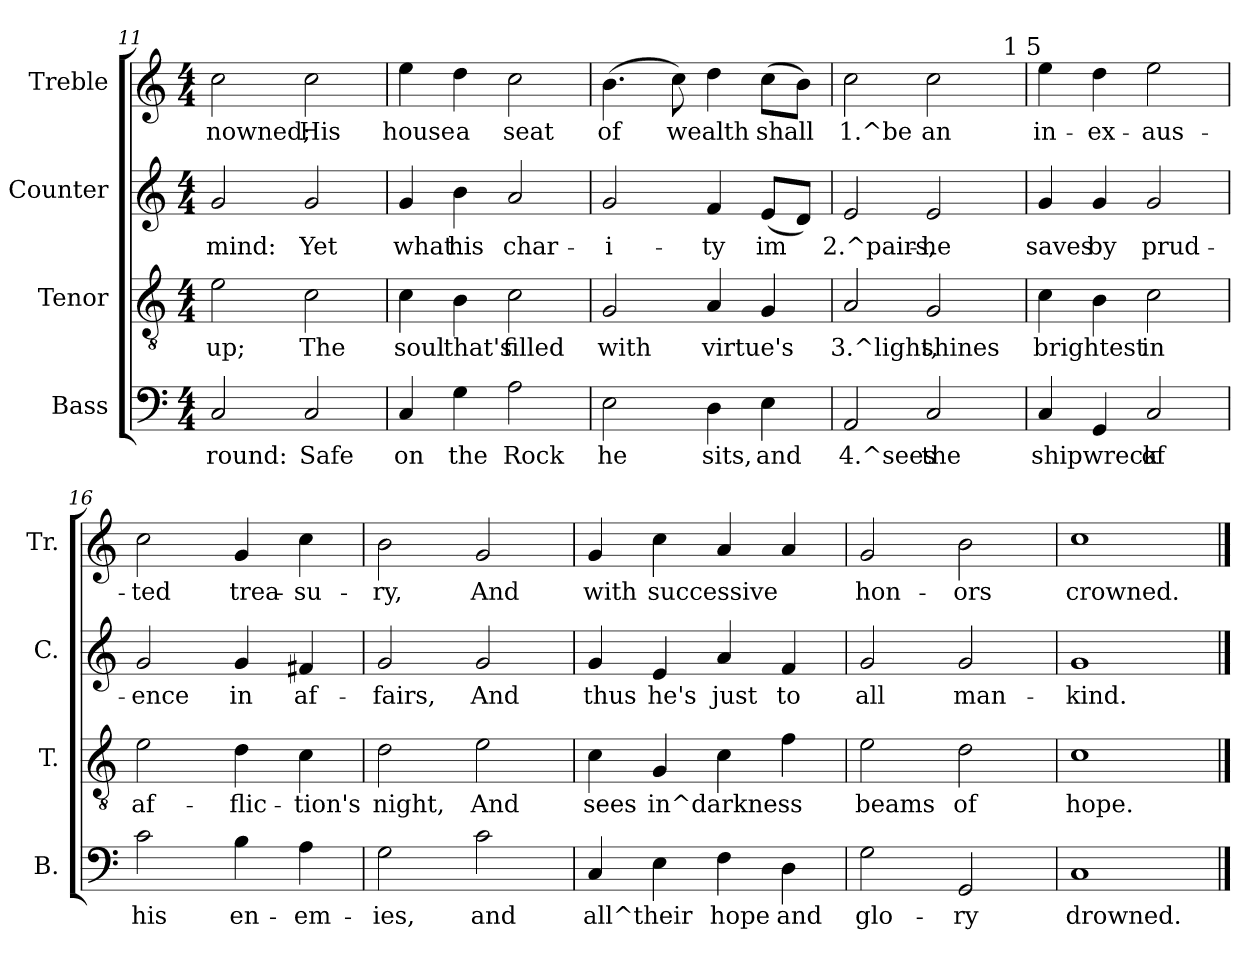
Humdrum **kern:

**kern	**text	**kern	**text	**kern	**text	**kern	**text
*part4	*part4	*part3	*part3	*part2	*part2	*part1	*part1
*staff4	*staff4	*staff3	*staff3	*staff2	*staff2	*staff1	*staff1
*I"Bass	*	*I"Tenor	*	*I"Counter	*	*I"Treble	*
*I'B.	*	*I'T.	*	*I'C.	*	*I'Tr.	*
*clefF4	*	*clefGv2	*	*clefG2	*	*clefG2	*
*k[]	*	*k[]	*	*k[]	*	*k[]	*
*C:	*	*C:	*	*C:	*	*C:	*
*M4/4	*	*M4/4	*	*M4/4	*	*M4/4	*
=11	=11	=11	=11	=11	=11	=11	=11
!	!LO:LY:b:rj	!	!LO:LY:b:rj	!	!LO:LY:b:rj	!	!LO:LY:b:rj
2C/	-round:	2e\	up;	2g/	mind:	2cc\	-nowned;
!	!LO:LY:b:rj	!	!LO:LY:b:rj	!	!LO:LY:b:rj	!	!LO:LY:b:rj
2C/	Safe	2c\	The	2g/	Yet	2cc\	His
=12	=12	=12	=12	=12	=12	=12	=12
!	!LO:LY:b:rj	!	!LO:LY:b:rj	!	!LO:LY:b:rj	!	!LO:LY:b:rj
4C/	on	4c\	soul	4g/	what	4ee\	house
!	!LO:LY:b:rj	!	!LO:LY:b:rj	!	!LO:LY:b:rj	!	!LO:LY:b:rj
4G\	the	4B\	that's	4b\	his	4dd\	a
!	!LO:LY:b:rj	!	!LO:LY:b:rj	!	!LO:LY:b:rj	!	!LO:LY:b:rj
2A\	Rock	2c\	filled	2a/	char-	2cc\	seat
=13	=13	=13	=13	=13	=13	=13	=13
!	!LO:LY:b:rj	!	!LO:LY:b:rj	!	!LO:LY:b:rj	!	!LO:LY:b:rj
2E\	he	2G/	with	2g/	-i-	(>4.b\	of
!	!	!	!	!	!	!	!LO:LY:b:rj
.	.	.	.	.	.	8cc\)	wealth
!	!LO:LY:b:rj	!	!LO:LY:b:rj	!	!LO:LY:b:rj	!	!LO:LY:b:rj
4D\	sits,	4A/	virtue's	4f/	-ty	4dd\	.
!	!LO:LY:b:rj	!	!LO:LY:b:rj	!	!LO:LY:b:rj	!	!LO:LY:b:rj
4E\	and	4G/	.	(<8e/L	im-	(>8cc\L	shall
!	!	!	!	!	!LO:LY:b:rj	!	!LO:LY:b:rj
.	.	.	.	8d/J)	--	8b\J)	.
!!LO:PB:g=z
=14	=14	=14	=14	=14	=14	=14	=14
!	!LO:LY:b:rj	!	!LO:LY:b:rj	!	!LO:LY:b:rj	!	!LO:LY:b:rj
*	*	*	*	*	*	*^	*
2AA/	4.^sees	2A/	3.^light,	2e/	-2.^pairs,-	2cc\	2...ryy	1.^be
!	!LO:LY:b:rj	!	!LO:LY:b:rj	!	!LO:LY:b:rj	!	!	!LO:LY:b:rj
2C/	the	2G/	shines	2e/	-he	2cc\	.	an
!	!	!	!	!	!	!	!LO:TX:a:t=1 5	!
.	.	.	.	.	.	.	16ryy	.
=15	=15	=15	=15	=15	=15	=15	=15	=15
!	!LO:LY:b:rj	!	!LO:LY:b:rj	!	!LO:LY:b:rj	!	!	!LO:LY:b:rj
*	*	*	*	*	*	*v	*v	*
4C/	shipwreck	4c\	brightest	4g/	saves	4ee\	in-
!	!LO:LY:b:rj	!	!LO:LY:b:rj	!	!LO:LY:b:rj	!	!LO:LY:b:rj
4GG/	.	4B\	.	4g/	by	4dd\	-ex-
!	!LO:LY:b:rj	!	!LO:LY:b:rj	!	!LO:LY:b:rj	!	!LO:LY:b:rj
2C/	of	2c\	in	2g/	prud-	2ee\	-aus-
=16	=16	=16	=16	=16	=16	=16	=16
!	!LO:LY:b:rj	!	!LO:LY:b:rj	!	!LO:LY:b:rj	!	!LO:LY:b:rj
2c\	his	2e\	af-	2g/	-ence	2cc\	-ted
!	!LO:LY:b:rj	!	!LO:LY:b:rj	!	!LO:LY:b:rj	!	!LO:LY:b:rj
4B\	en-	4d\	-flic-	4g/	in	4g/	trea-
!	!LO:LY:b:rj	!	!LO:LY:b:rj	!	!LO:LY:b:rj	!	!LO:LY:b:rj
4A\	-em-	4c\	-tion's	4f#X/	af-	4cc\	-su-
=17	=17	=17	=17	=17	=17	=17	=17
!	!LO:LY:b:rj	!	!LO:LY:b:rj	!	!LO:LY:b:rj	!	!LO:LY:b:rj
2G\	-ies,	2d\	night,	2g/	-fairs,	2b\	-ry,
!	!LO:LY:b:rj	!	!LO:LY:b:rj	!	!LO:LY:b:rj	!	!LO:LY:b:rj
2c\	and	2e\	And	2g/	And	2g/	And
=18	=18	=18	=18	=18	=18	=18	=18
!	!LO:LY:b:rj	!	!LO:LY:b:rj	!	!LO:LY:b:rj	!	!LO:LY:b:rj
4C/	all^their	4c\	sees	4g/	thus	4g/	with
!	!LO:LY:b:rj	!	!LO:LY:b:rj	!	!LO:LY:b:rj	!	!LO:LY:b:rj
4E\	.	4G/	in^darkness	4e/	he's	4cc\	successive
!	!LO:LY:b:rj	!	!LO:LY:b:rj	!	!LO:LY:b:rj	!	!LO:LY:b:rj
4F\	hope	4c\	.	4a/	just	4a/	.
!	!LO:LY:b:rj	!	!LO:LY:b:rj	!	!LO:LY:b:rj	!	!LO:LY:b:rj
4D\	and	4f\	.	4f/	to	4a/	.
=19	=19	=19	=19	=19	=19	=19	=19
!	!LO:LY:b:rj	!	!LO:LY:b:rj	!	!LO:LY:b:rj	!	!LO:LY:b:rj
2G\	glo-	2e\	beams	2g/	all	2g/	hon-
!	!LO:LY:b:rj	!	!LO:LY:b:rj	!	!LO:LY:b:rj	!	!LO:LY:b:rj
2GG/	-ry	2d\	of	2g/	man-	2b\	-ors
=20	=20	=20	=20	=20	=20	=20	=20
!	!LO:LY:b:rj	!	!LO:LY:b:rj	!	!LO:LY:b:rj	!	!LO:LY:b:rj
1C	drowned.	1c	hope.	1g	-kind.	1cc	crowned.
==	==	==	==	==	==	==	==
*-	*-	*-	*-	*-	*-	*-	*-
